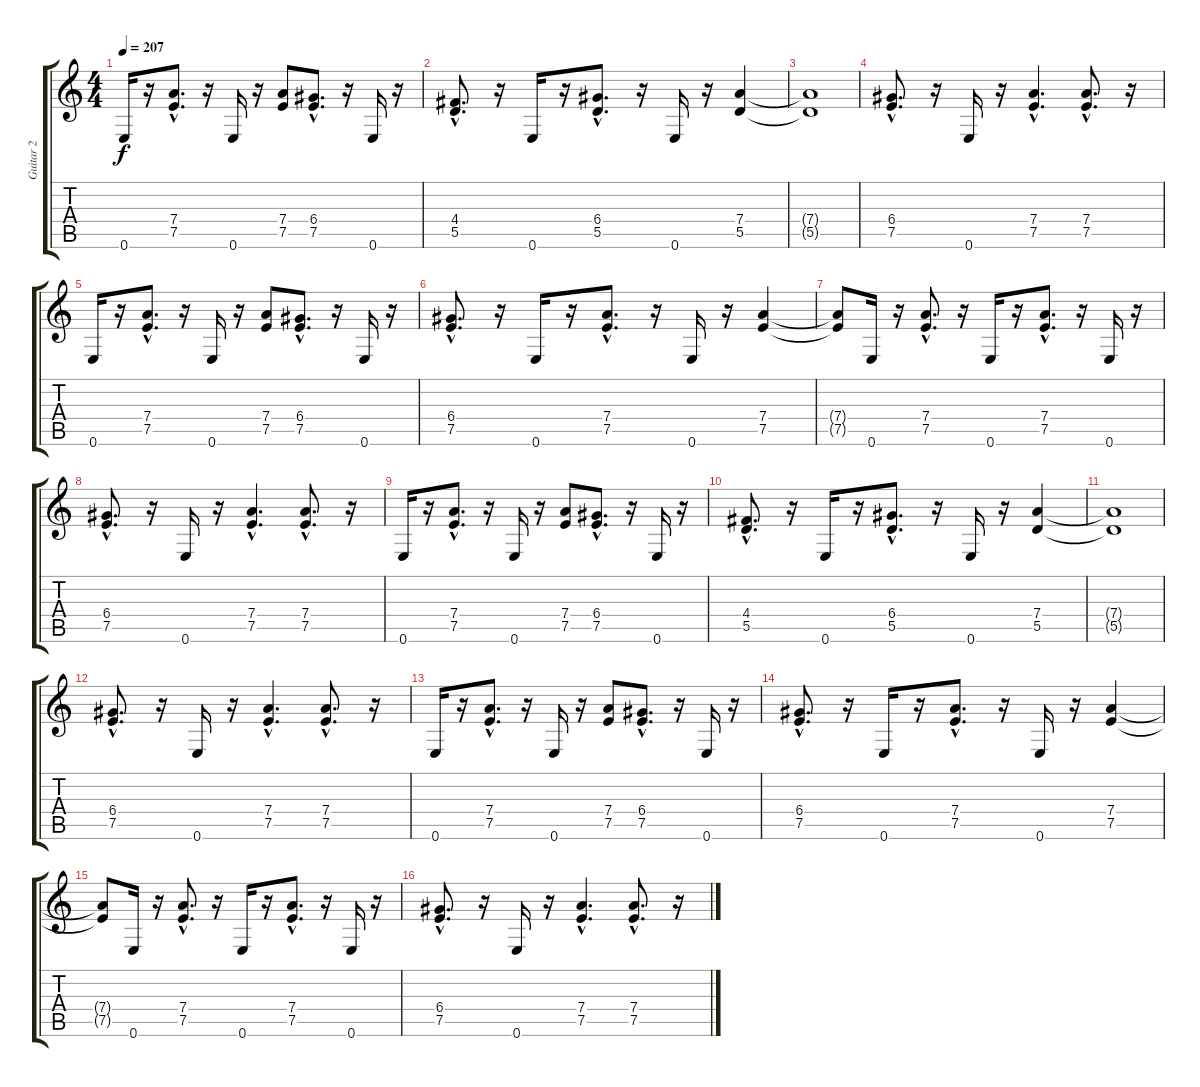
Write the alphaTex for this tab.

\track ("Guitar 2" "Guitar 2") {instrument distortionguitar}
\staff {score tabs}
\tuning (E4 B3 G3 D3 A2 E2) {hide}
\ts (4 4)
\tempo 207
\clef g2
\ks c
0.6.16{dy f} r.16 (7.4{hac} 7.5{hac}).8{d} r.16 0.6.16 r.16 (7.4 7.5).8 (6.4{hac} 7.5{hac}).8{d} r.16 0.6.16 r.16 |
(4.4{hac} 5.5{hac}).8{d} r.16 0.6.16 r.16 (6.4{hac} 5.5{hac}).8{d} r.16 0.6.16 r.16 (7.4 5.5).4 |
(7.4{t} 5.5{t}).1 |
(6.4{hac} 7.5{hac}).8{d} r.16 0.6.16 r.16 (7.4{hac} 7.5{hac}).4{d} (7.4{hac} 7.5{hac}).8{d} r.16 |
0.6.16 r.16 (7.4{hac} 7.5{hac}).8{d} r.16 0.6.16 r.16 (7.4 7.5).8 (6.4{hac} 7.5{hac}).8{d} r.16 0.6.16 r.16 |
(6.4{hac} 7.5{hac}).8{d} r.16 0.6.16 r.16 (7.4{hac} 7.5{hac}).8{d} r.16 0.6.16 r.16 (7.4 7.5).4 |
(7.4{t} 7.5{t}).8 0.6.16 r.16 (7.4{hac} 7.5{hac}).8{d} r.16 0.6.16 r.16 (7.4{hac} 7.5{hac}).8{d} r.16 0.6.16 r.16 |
(6.4{hac} 7.5{hac}).8{d} r.16 0.6.16 r.16 (7.4{hac} 7.5{hac}).4{d} (7.4{hac} 7.5{hac}).8{d} r.16 |
0.6.16 r.16 (7.4{hac} 7.5{hac}).8{d} r.16 0.6.16 r.16 (7.4 7.5).8 (6.4{hac} 7.5{hac}).8{d} r.16 0.6.16 r.16 |
(4.4{hac} 5.5{hac}).8{d} r.16 0.6.16 r.16 (6.4{hac} 5.5{hac}).8{d} r.16 0.6.16 r.16 (7.4 5.5).4 |
(7.4{t} 5.5{t}).1 |
(6.4{hac} 7.5{hac}).8{d} r.16 0.6.16 r.16 (7.4{hac} 7.5{hac}).4{d} (7.4{hac} 7.5{hac}).8{d} r.16 |
0.6.16 r.16 (7.4{hac} 7.5{hac}).8{d} r.16 0.6.16 r.16 (7.4 7.5).8 (6.4{hac} 7.5{hac}).8{d} r.16 0.6.16 r.16 |
(6.4{hac} 7.5{hac}).8{d} r.16 0.6.16 r.16 (7.4{hac} 7.5{hac}).8{d} r.16 0.6.16 r.16 (7.4 7.5).4 |
(7.4{t} 7.5{t}).8 0.6.16 r.16 (7.4{hac} 7.5{hac}).8{d} r.16 0.6.16 r.16 (7.4{hac} 7.5{hac}).8{d} r.16 0.6.16 r.16 |
(6.4{hac} 7.5{hac}).8{d} r.16 0.6.16 r.16 (7.4{hac} 7.5{hac}).4{d} (7.4{hac} 7.5{hac}).8{d} r.16
